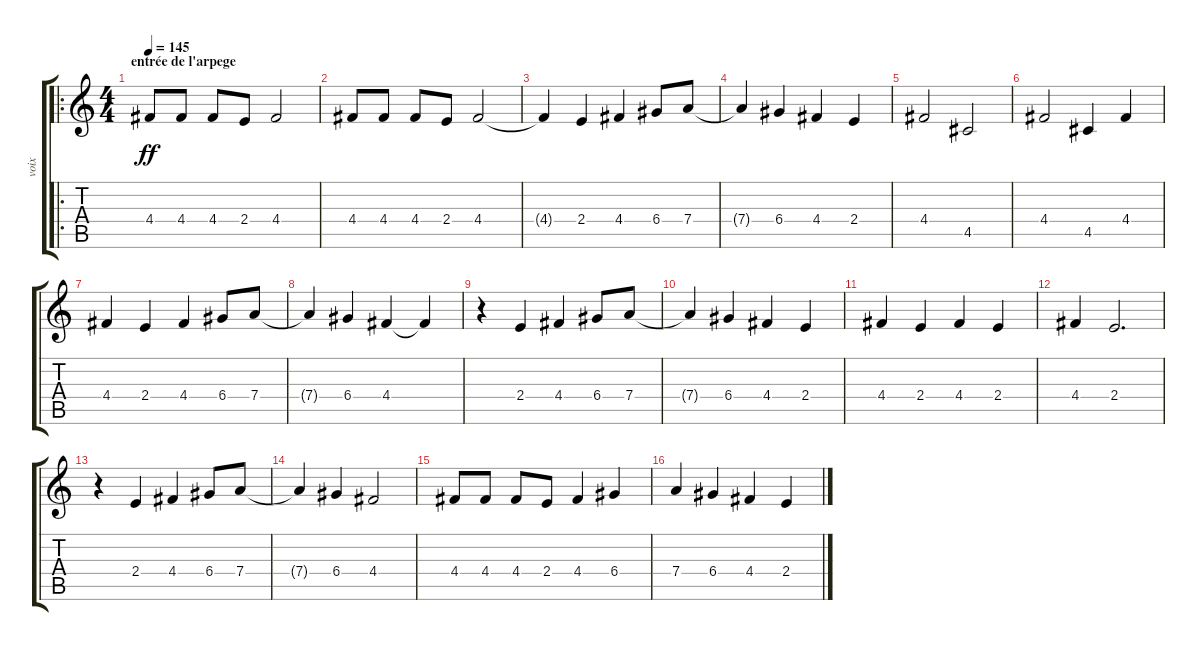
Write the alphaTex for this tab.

\track ("voix" "voix") {instrument acousticguitarsteel}
\staff {score tabs}
\tuning (E4 B3 G3 D3 A2 E2) {hide}
\ro
\ts (4 4)
\section ("" "entrée de l'arpege")
\tempo 145
\clef g2
\ks c
4.4.8{dy ff} 4.4.8 4.4.8 2.4.8 4.4.2 |
4.4.8 4.4.8 4.4.8 2.4.8 4.4.2 |
4.4{t}.4 2.4.4 4.4.4 6.4.8 7.4.8 |
7.4{t}.4 6.4.4 4.4.4 2.4.4 |
4.4.2 4.5.2 |
4.4.2 4.5.4 4.4.4 |
4.4.4 2.4.4 4.4.4 6.4.8 7.4.8 |
7.4{t}.4 6.4.4 4.4.4 4.4{t}.4 |
r.4 2.4.4 4.4.4 6.4.8 7.4.8 |
7.4{t}.4 6.4.4 4.4.4 2.4.4 |
4.4.4 2.4.4 4.4.4 2.4.4 |
4.4.4 2.4.2{d} |
r.4 2.4.4 4.4.4 6.4.8 7.4.8 |
7.4{t}.4 6.4.4 4.4.2 |
4.4.8 4.4.8 4.4.8 2.4.8 4.4.4 6.4.4 |
7.4.4 6.4.4 4.4.4 2.4.4
